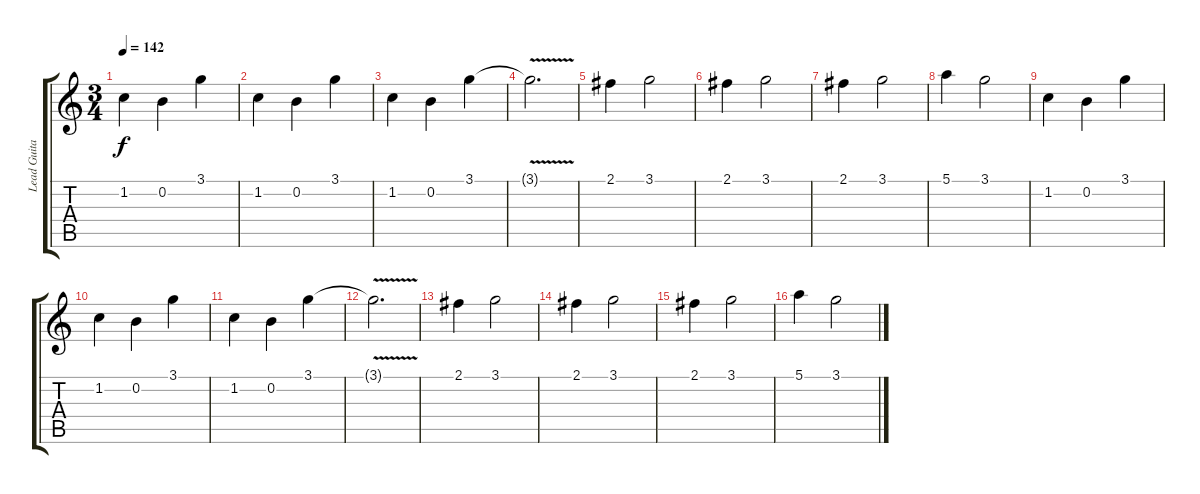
\track ("Lead Guitar (no capo)" "Lead Guita") {instrument acousticguitarsteel}
\staff {score tabs}
\tuning (E4 B3 G3 D3 A2 E2) {hide}
\ts (3 4)
\tempo 142
\clef g2
\ks c
1.2.4{dy f} 0.2.4 3.1.4 |
1.2.4 0.2.4 3.1.4 |
1.2.4 0.2.4 3.1.4 |
3.1{v t}.2{d} |
2.1.4 3.1.2 |
2.1.4 3.1.2 |
2.1.4 3.1.2 |
5.1.4 3.1.2 |
1.2.4 0.2.4 3.1.4 |
1.2.4 0.2.4 3.1.4 |
1.2.4 0.2.4 3.1.4 |
3.1{v t}.2{d} |
2.1.4 3.1.2 |
2.1.4 3.1.2 |
2.1.4 3.1.2 |
5.1.4 3.1.2
